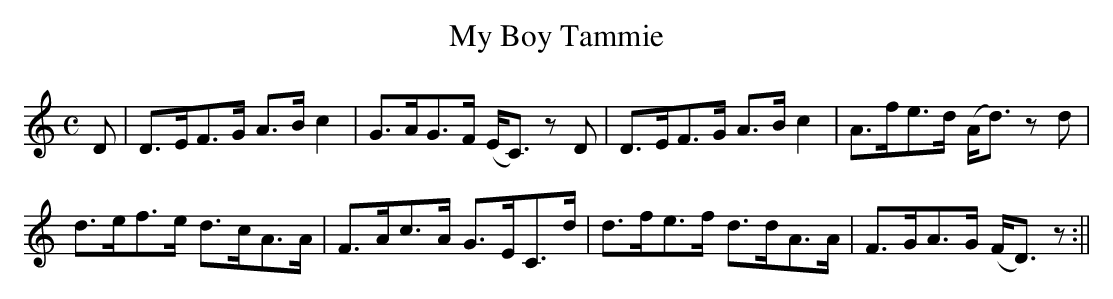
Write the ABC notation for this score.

X:1
T:My Boy Tammie
M:C
L:1/8
K:Ddor
D|D>EF>G A>B c2|G>AG>F (E<C) zD|D>EF>G A>B c2|A>fe>d (A<d) z d|
d>ef>e d>cA>A|F>Ac>A G>EC>d|d>fe>f d>dA>A|F>GA>G (F<D) z:||
